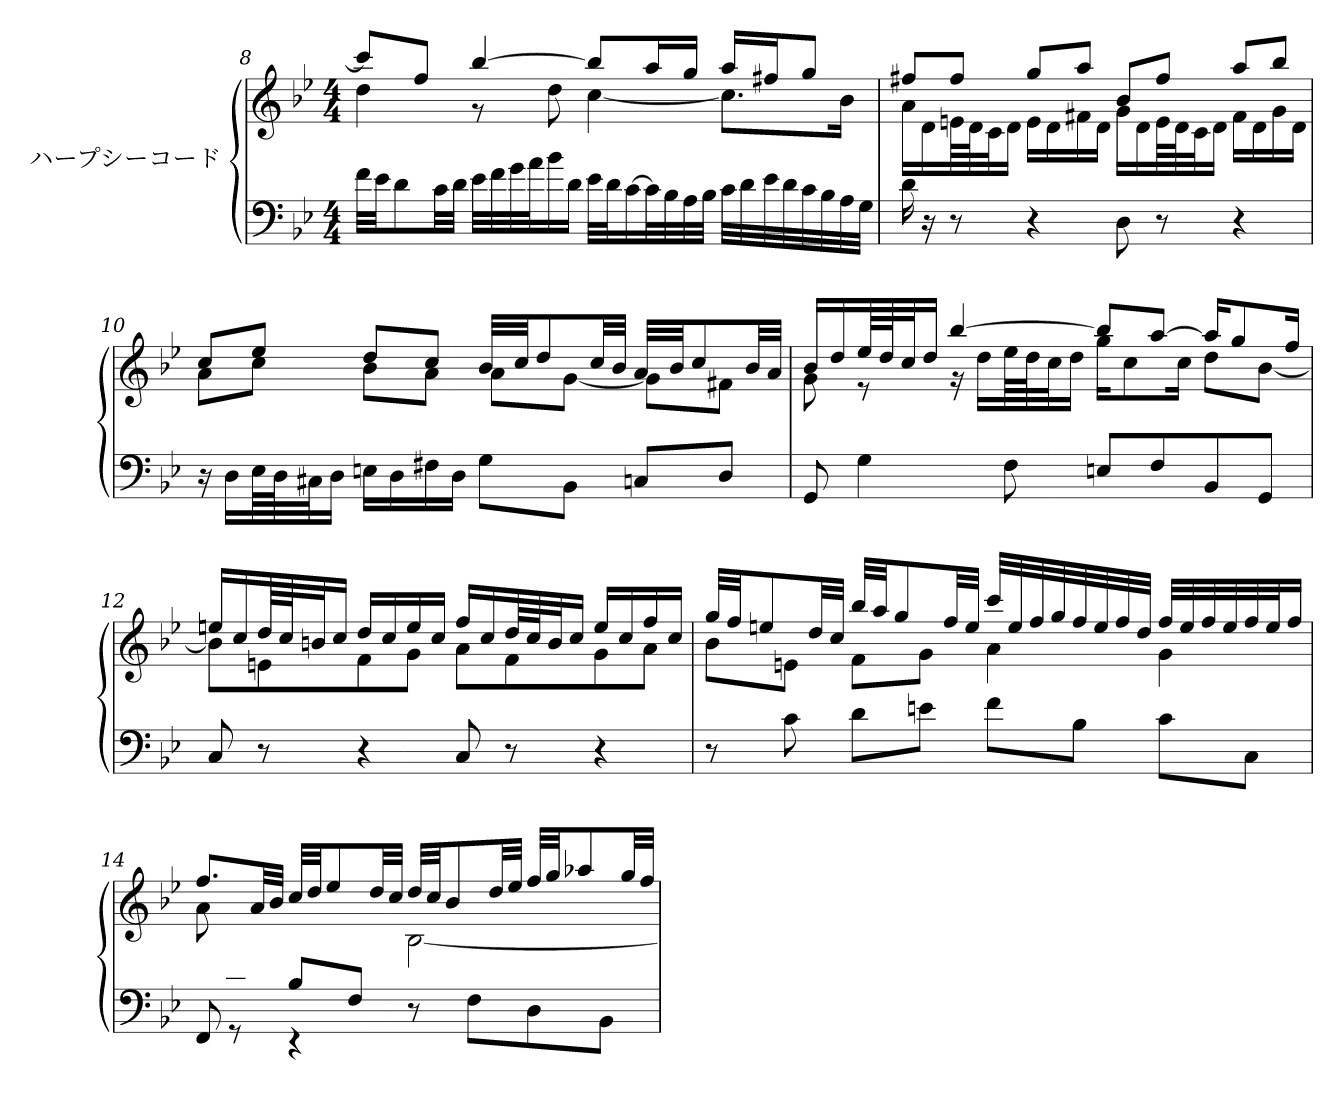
**kern	**kern
*part1	*part1
*staff2	*staff1
*I"ハープシーコード	*
!!LO:PB:g=z
*clefF4	*clefG2
*k[b-e-]	*k[b-e-]
*M4/4	*M4/4
=8	=8
*	*^
32f\LLL	8ccc/L]	4dd\
32e-\JJ	.	.
8d\	.	.
.	8ff/J	.
32c\LL	.	.
32d\JJJ	.	.
32e-\LLL	[4bb-/	8r
32f\	.	.
32g\	.	.
32a\J	.	.
16b-\	.	8dd\
16d\JJ	.	.
32e-\LLL	8bb-/L]	[4cc\
32d\J	.	.
[16c\	.	.
32c\L]	16aa/L	.
32B-\	.	.
32A\	16gg/JJ	.
32B-\JJJ	.	.
32c\LLL	16aa/LL	8.cc\L]
32d\	.	.
32e-\	16ff#X/J	.
32d\	.	.
32c\	8gg/J	.
32B-\	.	.
32A\	.	16b-\Jk
32G\JJJ	.	.
!!LO:LB:g=z	!!
=9	=9	=9
16d\	8ff#X/L	16a\LL
16r	.	16d\
8r	8ff#/J	64en\LL
.	.	64d\J
.	.	32c\J
.	.	16d\JJ
4r	8gg/L	16e\LL
.	.	16d\
.	8aa/J	16f#X\
.	.	16d\JJ
8D\	8b-/L	16g\LL
.	.	16d\
8r	8ff#/J	64e\LL
.	.	64d\J
.	.	32c\J
.	.	16d\JJ
4r	8aa/L	16f#\LL
.	.	16d\
.	8bb-/J	16g\
.	.	16d\JJ
!!LO:LB:g=z	!!
=10	=10	=10
16r	8cc/L	8a\L
16D\LL	.	.
64E-\LL	8ee-/J	8cc\J
64D\J	.	.
32C#X\J	.	.
16D\JJ	.	.
16En\LL	8dd/L	8b-\L
16D\	.	.
16F#X\	8cc/J	8a\J
16D\JJ	.	.
8G\L	32b-/LLL	8a\L
.	32cc/JJ	.
.	8dd/	.
8BB-\J	.	[8g\J
.	32cc/LL	.
.	32b-/JJJ	.
8Cn/L	32a/LLL	8g\L]
.	32b-/JJ	.
.	8cc/	.
8D/J	.	8f#X\J
.	32b-/LL	.
.	32a/JJJ	.
!!LO:LB:g=z	!!
=11	=11	=11
8GG/	16b-/LL	8g\
.	16dd/	.
4G\	64ee-/LL	8r
.	64dd/J	.
.	32cc/J	.
.	16dd/JJ	.
.	[4bb-/	16r
.	.	16dd\LL
8F\	.	64ee-\LL
.	.	64dd\J
.	.	32cc\J
.	.	16dd\JJ
8En/L	8bb-/L]	16gg\KL
.	.	8cc\
8F/	[8aa/J	.
.	.	16cc\Jk
8BB-/	16aa/KL]	8dd\L
.	8gg/	.
8GG/J	.	[8b-\J
.	16ff/Jk	.
=12	=12	=12
8C/	16een/LL	8b-\L]
.	16cc/	.
8r	64dd/LL	8en\
.	64cc/J	.
.	32bn/J	.
.	16cc/JJ	.
4r	16dd/LL	8f\
.	16cc/	.
.	16ee/	8g\J
.	16cc/JJ	.
8C/	16ff/LL	8a\L
.	16cc/	.
8r	64dd/LL	8f\
.	64cc/J	.
.	32b/J	.
.	16cc/JJ	.
4r	16ee/LL	8g\
.	16cc/	.
.	16ff/	8a\J
.	16cc/JJ	.
!!LO:LB:g=z	!!
=13	=13	=13
8r	32gg/LLL	8b-\L
.	32ff/JJ	.
.	8een/	.
8c\	.	8en\J
.	32dd/LL	.
.	32cc/JJJ	.
8d\L	32bb-/LLL	8f\L
.	32aa/JJ	.
.	8gg/	.
8en\J	.	8g\J
.	32ff/LL	.
.	32ee/JJJ	.
8f\L	32ccc/LLL	4a\
.	32ee/	.
.	32ff/	.
.	32gg/	.
8B-\J	32ff/	.
.	32ee/	.
.	32ff/	.
.	32dd/JJJ	.
8c\L	32ff/LLL	4g\
.	32ee/	.
.	32ff/	.
.	32ee/	.
8C\J	32ff/	.
.	32ee/J	.
.	16ff/JJ	.
!!LO:LB:g=z	!!
=14	=14	=14
*^	*	*
8ryy	8FF/	8.ff/L	8a\L
8c/J	8r	.	4.ryy
.	.	32a/LL	.
.	.	32b-/JJJ	.
8B-/L	4rEE	32cc/LLL	.
.	.	32dd/JJ	.
.	.	8ee-/	.
8F/J	.	.	.
.	.	32dd/LL	.
.	.	32cc/JJJ	.
2ryy	8r	32dd/LLL	[2B-\
.	.	32cc/JJ	.
.	.	8b-/	.
.	8F\L	.	.
.	.	32dd/LL	.
.	.	32ee-/JJJ	.
.	8D\	32ff/LLL	.
.	.	32gg/JJ	.
.	.	8aa-X/	.
.	8BB-\J	.	.
.	.	32gg/LL	.
.	.	32ff/JJJ	.
*v	*v	*	*
*	*v	*v
=	=
*-	*-
